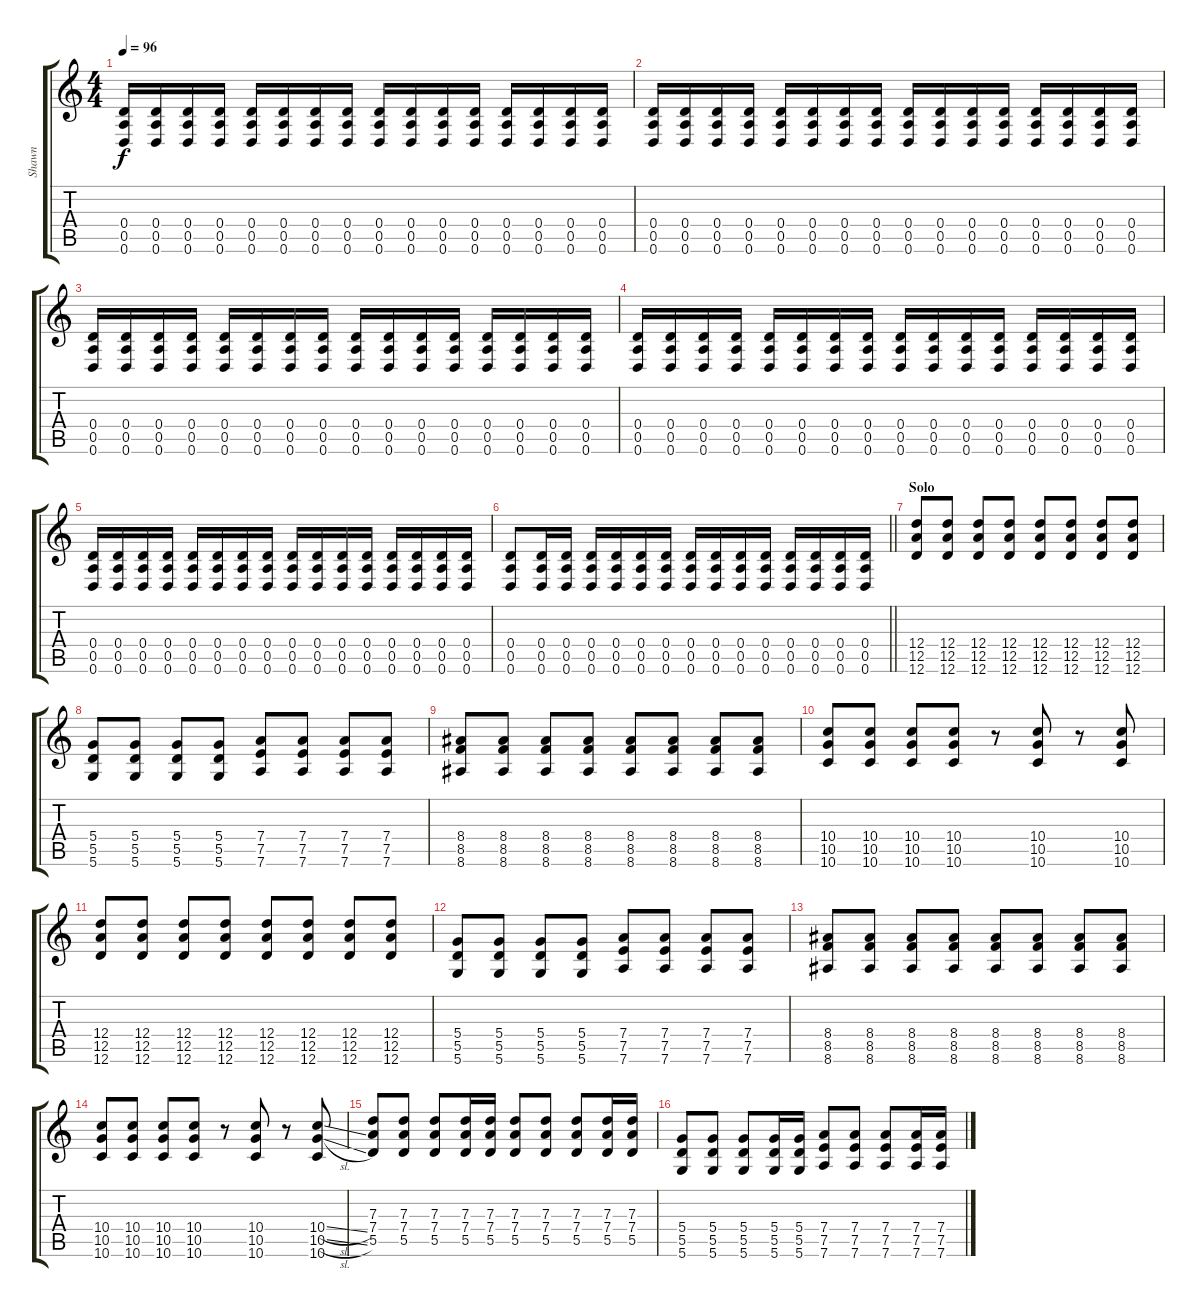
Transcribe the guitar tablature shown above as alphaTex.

\track ("Shawn" "Shawn") {instrument distortionguitar}
\staff {score tabs}
\tuning (E4 B3 G3 D3 A2 D2) {hide}
\ts (4 4)
\tempo 96
\clef g2
\ks c
(0.4 0.5 0.6).16{dy f} (0.4 0.5 0.6).16 (0.4 0.5 0.6).16 (0.4 0.5 0.6).16 (0.4 0.5 0.6).16 (0.4 0.5 0.6).16 (0.4 0.5 0.6).16 (0.4 0.5 0.6).16 (0.4 0.5 0.6).16 (0.4 0.5 0.6).16 (0.4 0.5 0.6).16 (0.4 0.5 0.6).16 (0.4 0.5 0.6).16 (0.4 0.5 0.6).16 (0.4 0.5 0.6).16 (0.4 0.5 0.6).16 |
(0.4 0.5 0.6).16 (0.4 0.5 0.6).16 (0.4 0.5 0.6).16 (0.4 0.5 0.6).16 (0.4 0.5 0.6).16 (0.4 0.5 0.6).16 (0.4 0.5 0.6).16 (0.4 0.5 0.6).16 (0.4 0.5 0.6).16 (0.4 0.5 0.6).16 (0.4 0.5 0.6).16 (0.4 0.5 0.6).16 (0.4 0.5 0.6).16 (0.4 0.5 0.6).16 (0.4 0.5 0.6).16 (0.4 0.5 0.6).16 |
(0.4 0.5 0.6).16 (0.4 0.5 0.6).16 (0.4 0.5 0.6).16 (0.4 0.5 0.6).16 (0.4 0.5 0.6).16 (0.4 0.5 0.6).16 (0.4 0.5 0.6).16 (0.4 0.5 0.6).16 (0.4 0.5 0.6).16 (0.4 0.5 0.6).16 (0.4 0.5 0.6).16 (0.4 0.5 0.6).16 (0.4 0.5 0.6).16 (0.4 0.5 0.6).16 (0.4 0.5 0.6).16 (0.4 0.5 0.6).16 |
(0.4 0.5 0.6).16 (0.4 0.5 0.6).16 (0.4 0.5 0.6).16 (0.4 0.5 0.6).16 (0.4 0.5 0.6).16 (0.4 0.5 0.6).16 (0.4 0.5 0.6).16 (0.4 0.5 0.6).16 (0.4 0.5 0.6).16 (0.4 0.5 0.6).16 (0.4 0.5 0.6).16 (0.4 0.5 0.6).16 (0.4 0.5 0.6).16 (0.4 0.5 0.6).16 (0.4 0.5 0.6).16 (0.4 0.5 0.6).16 |
(0.4 0.5 0.6).16 (0.4 0.5 0.6).16 (0.4 0.5 0.6).16 (0.4 0.5 0.6).16 (0.4 0.5 0.6).16 (0.4 0.5 0.6).16 (0.4 0.5 0.6).16 (0.4 0.5 0.6).16 (0.4 0.5 0.6).16 (0.4 0.5 0.6).16 (0.4 0.5 0.6).16 (0.4 0.5 0.6).16 (0.4 0.5 0.6).16 (0.4 0.5 0.6).16 (0.4 0.5 0.6).16 (0.4 0.5 0.6).16 |
\barLineRight lightlight
(0.4 0.5 0.6).8 (0.4 0.5 0.6).16 (0.4 0.5 0.6).16 (0.4 0.5 0.6).16 (0.4 0.5 0.6).16 (0.4 0.5 0.6).16 (0.4 0.5 0.6).16 (0.4 0.5 0.6).16 (0.4 0.5 0.6).16 (0.4 0.5 0.6).16 (0.4 0.5 0.6).16 (0.4 0.5 0.6).16 (0.4 0.5 0.6).16 (0.4 0.5 0.6).16 (0.4 0.5 0.6).16 |
\section ("" "Solo")
(12.4 12.5 12.6).8 (12.4 12.5 12.6).8 (12.4 12.5 12.6).8 (12.4 12.5 12.6).8 (12.4 12.5 12.6).8 (12.4 12.5 12.6).8 (12.4 12.5 12.6).8 (12.4 12.5 12.6).8 |
(5.4 5.5 5.6).8 (5.4 5.5 5.6).8 (5.4 5.5 5.6).8 (5.4 5.5 5.6).8 (7.4 7.5 7.6).8 (7.4 7.5 7.6).8 (7.4 7.5 7.6).8 (7.4 7.5 7.6).8 |
(8.4 8.5 8.6).8 (8.4 8.5 8.6).8 (8.4 8.5 8.6).8 (8.4 8.5 8.6).8 (8.4 8.5 8.6).8 (8.4 8.5 8.6).8 (8.4 8.5 8.6).8 (8.4 8.5 8.6).8 |
(10.4 10.5 10.6).8 (10.4 10.5 10.6).8 (10.4 10.5 10.6).8 (10.4 10.5 10.6).8 r.8 (10.4 10.5 10.6).8 r.8 (10.4 10.5 10.6).8 |
(12.4 12.5 12.6).8 (12.4 12.5 12.6).8 (12.4 12.5 12.6).8 (12.4 12.5 12.6).8 (12.4 12.5 12.6).8 (12.4 12.5 12.6).8 (12.4 12.5 12.6).8 (12.4 12.5 12.6).8 |
(5.4 5.5 5.6).8 (5.4 5.5 5.6).8 (5.4 5.5 5.6).8 (5.4 5.5 5.6).8 (7.4 7.5 7.6).8 (7.4 7.5 7.6).8 (7.4 7.5 7.6).8 (7.4 7.5 7.6).8 |
(8.4 8.5 8.6).8 (8.4 8.5 8.6).8 (8.4 8.5 8.6).8 (8.4 8.5 8.6).8 (8.4 8.5 8.6).8 (8.4 8.5 8.6).8 (8.4 8.5 8.6).8 (8.4 8.5 8.6).8 |
(10.4 10.5 10.6).8 (10.4 10.5 10.6).8 (10.4 10.5 10.6).8 (10.4 10.5 10.6).8 r.8 (10.4 10.5 10.6).8 r.8 (10.4{sl} 10.5{sl} 10.6).8 |
(7.3 7.4 5.5).8 (7.3 7.4 5.5).8 (7.3 7.4 5.5).8 (7.3 7.4 5.5).16 (7.3 7.4 5.5).16 (7.3 7.4 5.5).8 (7.3 7.4 5.5).8 (7.3 7.4 5.5).8 (7.3 7.4 5.5).16 (7.3 7.4 5.5).16 |
(5.4 5.5 5.6).8 (5.4 5.5 5.6).8 (5.4 5.5 5.6).8 (5.4 5.5 5.6).16 (5.4 5.5 5.6).16 (7.4 7.5 7.6).8 (7.4 7.5 7.6).8 (7.4 7.5 7.6).8 (7.4 7.5 7.6).16 (7.4 7.5 7.6).16
